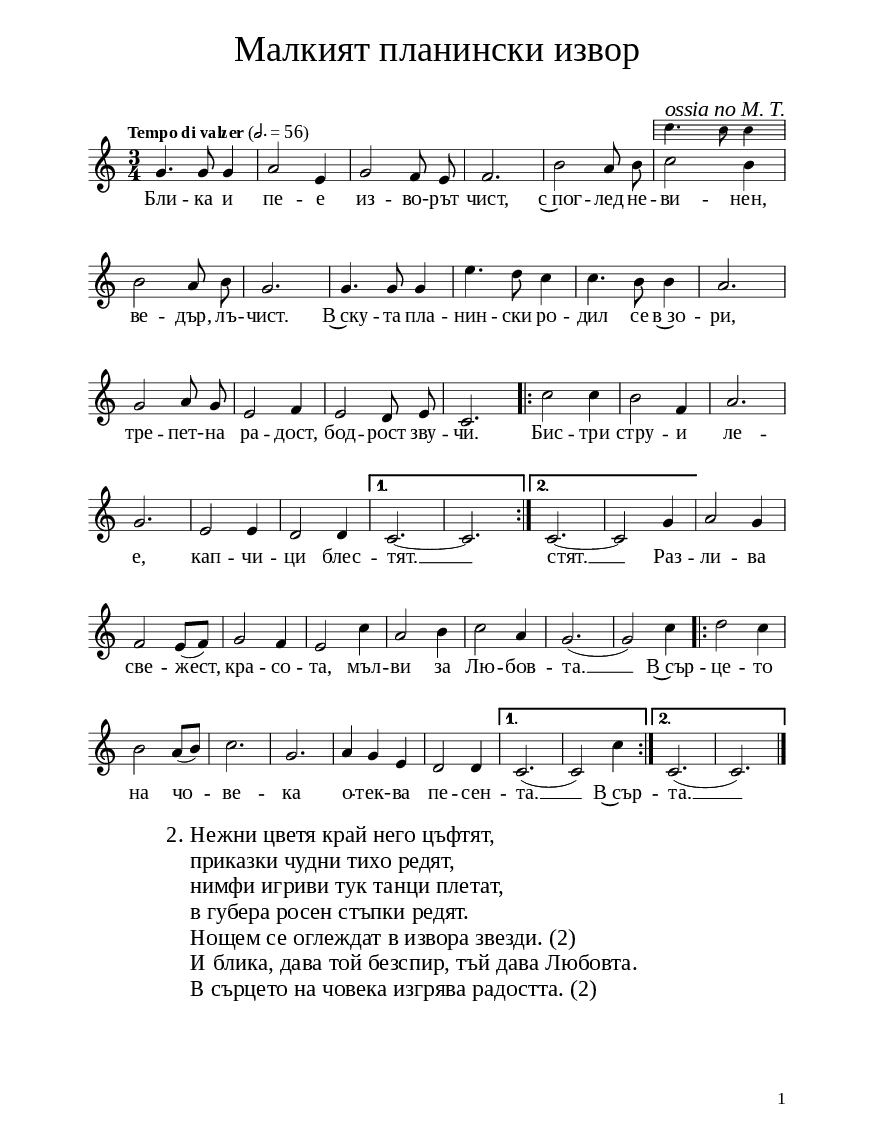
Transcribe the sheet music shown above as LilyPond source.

\version "2.24.3"

% include paper part and global functions
\include "include/globals.ily"

\bookpart {
  \label #'ref165
  \tocItem \markup "Малкият планински извор"
  \include "include/bookpart-paper.ily"
  \score {
    \include "include/score-layout.ily"

    \new Staff = main \relative  c'{
      \clef treble
      \key c \major
      \time 3/4
      \tempoFunc "Tempo di valzer" 2. "56"
      \autoBeamOff
      g'4. g8 g4 | % 2
      a2 e4 | % 3
      g2 f8 e8 | % 4
      f2. | % 5
      b2 a8  b8 | % 6
      <<
        { c2  b4 }
        \new Staff \with {
          \override VerticalAxisGroup.default-staff-staff-spacing =
          #'((basic-distance . 4.5)
             (padding . -10))
          \remove "Time_signature_engraver"
          alignAboveContext = #"main"
          fontSize = #-1
          \override StaffSymbol.staff-space = #(magstep -4)
          \override StaffSymbol.thickness = #(magstep -4)
          firstClef = ##f
        }
        {\autoBeamOff c4. ^\markup { \huge \italic "ossia по М. Т." } b8 b4}
      >>
      \break | % 7
      b2 a8  b8 | % 8
      g2. | % 9
      g4. g8 g4 |
      e'4.  d8  c4 | % 11
      c4.  b8  b4 | % 12
      a2. \break | % 13
      g2 a8 g8 | % 14
      e2 f4 | % 15
      e2 d8 e8 | % 16
      c2. \repeat volta 2 {
        | % 17
        c'2  c4 | % 18
        b2 f4  | % 19
        a2. \break |
        g2. | % 21
        e2 e4 | % 22
        d2 d4
      }
      \alternative {
        {
          | % 23
          c2. ~ | % 24
          c2.
        }
        {
          | % 25
          c2. ~ | % 26
          c2 g'4
        }
      }
      a2 g4 \break | % 28
      f2 e8 ([ f8] ) | % 29
      g2 f4 |
      e2  c'4 | % 31
      a2  b4 | % 32
      c2 a4 | % 33
      g2. ( | % 34
      g2 )  c4
      \repeat volta 2 {
        | % 35
        d2  c4 \break | % 36
        b2 a8 [(  b8 )] | % 37
        c2. | % 38
        g2. | % 39
        a4 g4 e4 |
        d2 d4
      }

      \alternative {
        {
          | % 41
          c2. ( | % 42
          c2 )  c'4
        }
        {
          | % 43
          c,2. ( | % 44
          c2. )
        }
      }
      \bar "|."
    }

    \addlyrics {
      Бли -- ка и пе -- е из -- "во-" --
      рът чист, с~пог -- лед не -- ви --
      нен, ве -- дър, лъ -- чист. В~ску --
      та пла -- нин -- ски ро -- дил се
      в~зо -- ри, тре -- "пет-" -- на ра --
      дост, бод -- рост зву -- чи. Бис --
      три стру -- и ле -- е, кап -- чи --
      ци блес -- тят. __   стят. __   Раз --
      ли -- ва све -- жест,  кра -- со
      -- та, мъл -- ви за Лю -- бов -- та. __
      В~сър -- це -- то на чо -- ве
      -- ка о -- "тек-" -- ва пе -- сен -- та. __
      В~сър -- та. __

    }

    \header {
      title = \titleFunc #'ref_desc_17 "Малкият планински извор" "Malkijat planinski izvor"
    }

    \midi{}

  } % score
  %\markup \dc-two "D.C." "con repitione"


  \markup \abs-fontsize #11 {
    \hspace #10
    \override #`(baseline-skip . ,bgCoupletBaselineSkip) % affects space between column lines
    \column {
      \line {   2. Нежни цветя край него цъфтят, }
      \line {   "   "  приказки чудни тихо редят,  }
      \line {   "   " нимфи игриви тук танци плетат, }
      \line {   "   "  в губера росен стъпки редят. }
      \line {   "   "  Нощем се оглеждат в извора  звезди. (2)}
      \line {   "   "  И блика, дава  той безспир, тъй дава Любовта. }
      \line {   "   "   В сърцето на човека изгрява радостта. (2)}
    }

  } % markup



} % bookpart

% Più mosso
%
